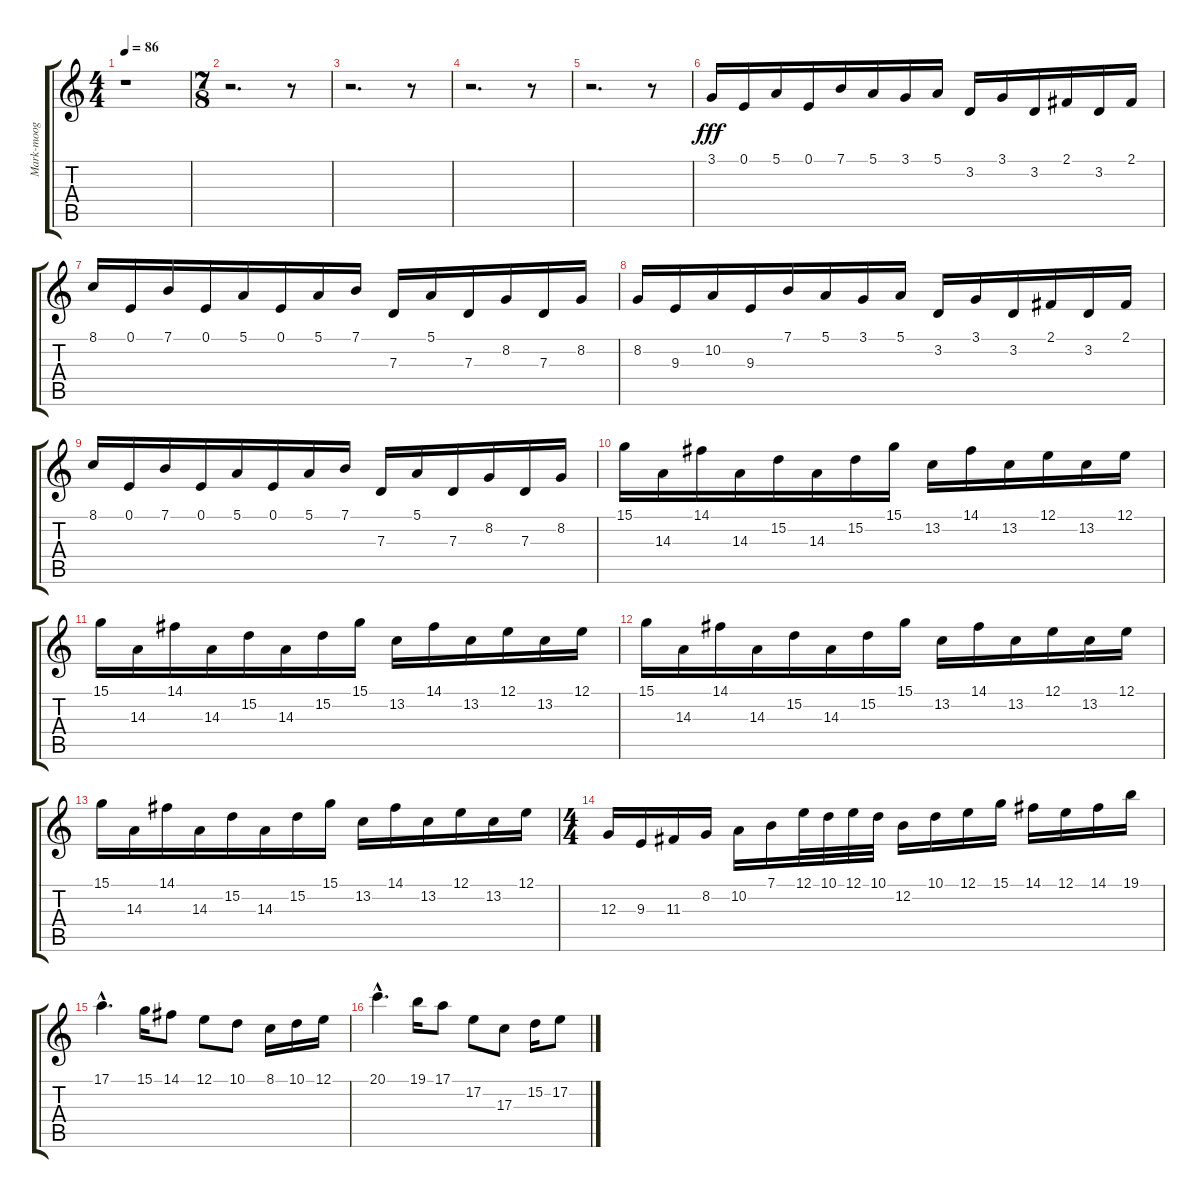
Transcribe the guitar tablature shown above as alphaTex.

\track ("Mark-moog" "Mark-moog") {instrument pad3polysynth}
\staff {score tabs}
\tuning (E4 B3 G3 D3 A2 E2) {hide}
\ts (4 4)
\tempo 86
\clef g2
\ks c
r.1{dy fff} |
\ts (7 8)
r.2{d} r.8 |
r.2{d} r.8 |
r.2{d} r.8 |
r.2{d} r.8 |
3.1.16{volume 12 instrument pad3polysynth} 0.1.16 5.1.16 0.1.16 7.1.16 5.1.16 3.1.16 5.1.16 3.2.16 3.1.16 3.2.16 2.1.16 3.2.16 2.1.16 |
8.1.16 0.1.16 7.1.16 0.1.16 5.1.16 0.1.16 5.1.16 7.1.16 7.3.16 5.1.16 7.3.16 8.2.16 7.3.16 8.2.16 |
8.2.16 9.3.16 10.2.16 9.3.16 7.1.16 5.1.16 3.1.16 5.1.16 3.2.16 3.1.16 3.2.16 2.1.16 3.2.16 2.1.16 |
8.1.16 0.1.16 7.1.16 0.1.16 5.1.16 0.1.16 5.1.16 7.1.16 7.3.16 5.1.16 7.3.16 8.2.16 7.3.16 8.2.16 |
15.1.16 14.3.16 14.1.16 14.3.16 15.2.16 14.3.16 15.2.16 15.1.16 13.2.16 14.1.16 13.2.16 12.1.16 13.2.16 12.1.16 |
15.1.16 14.3.16 14.1.16 14.3.16 15.2.16 14.3.16 15.2.16 15.1.16 13.2.16 14.1.16 13.2.16 12.1.16 13.2.16 12.1.16 |
15.1.16 14.3.16 14.1.16 14.3.16 15.2.16 14.3.16 15.2.16 15.1.16 13.2.16 14.1.16 13.2.16 12.1.16 13.2.16 12.1.16 |
15.1.16 14.3.16 14.1.16 14.3.16 15.2.16 14.3.16 15.2.16 15.1.16 13.2.16 14.1.16 13.2.16 12.1.16 13.2.16 12.1.16 |
\ts (4 4)
12.3.16 9.3.16 11.3.16 8.2.16 10.2.16 7.1.16 12.1.32 10.1.32 12.1.32 10.1.32 12.2.16 10.1.16 12.1.16 15.1.16 14.1.16 12.1.16 14.1.16 19.1.16 |
17.1{hac}.4{d} 15.1.16 14.1.8 12.1.8 10.1.8 8.1.16 10.1.16 12.1.16 |
20.1{hac}.4{d} 19.1.16 17.1.8 17.2.8 17.3.8 15.2.16 17.2.8
